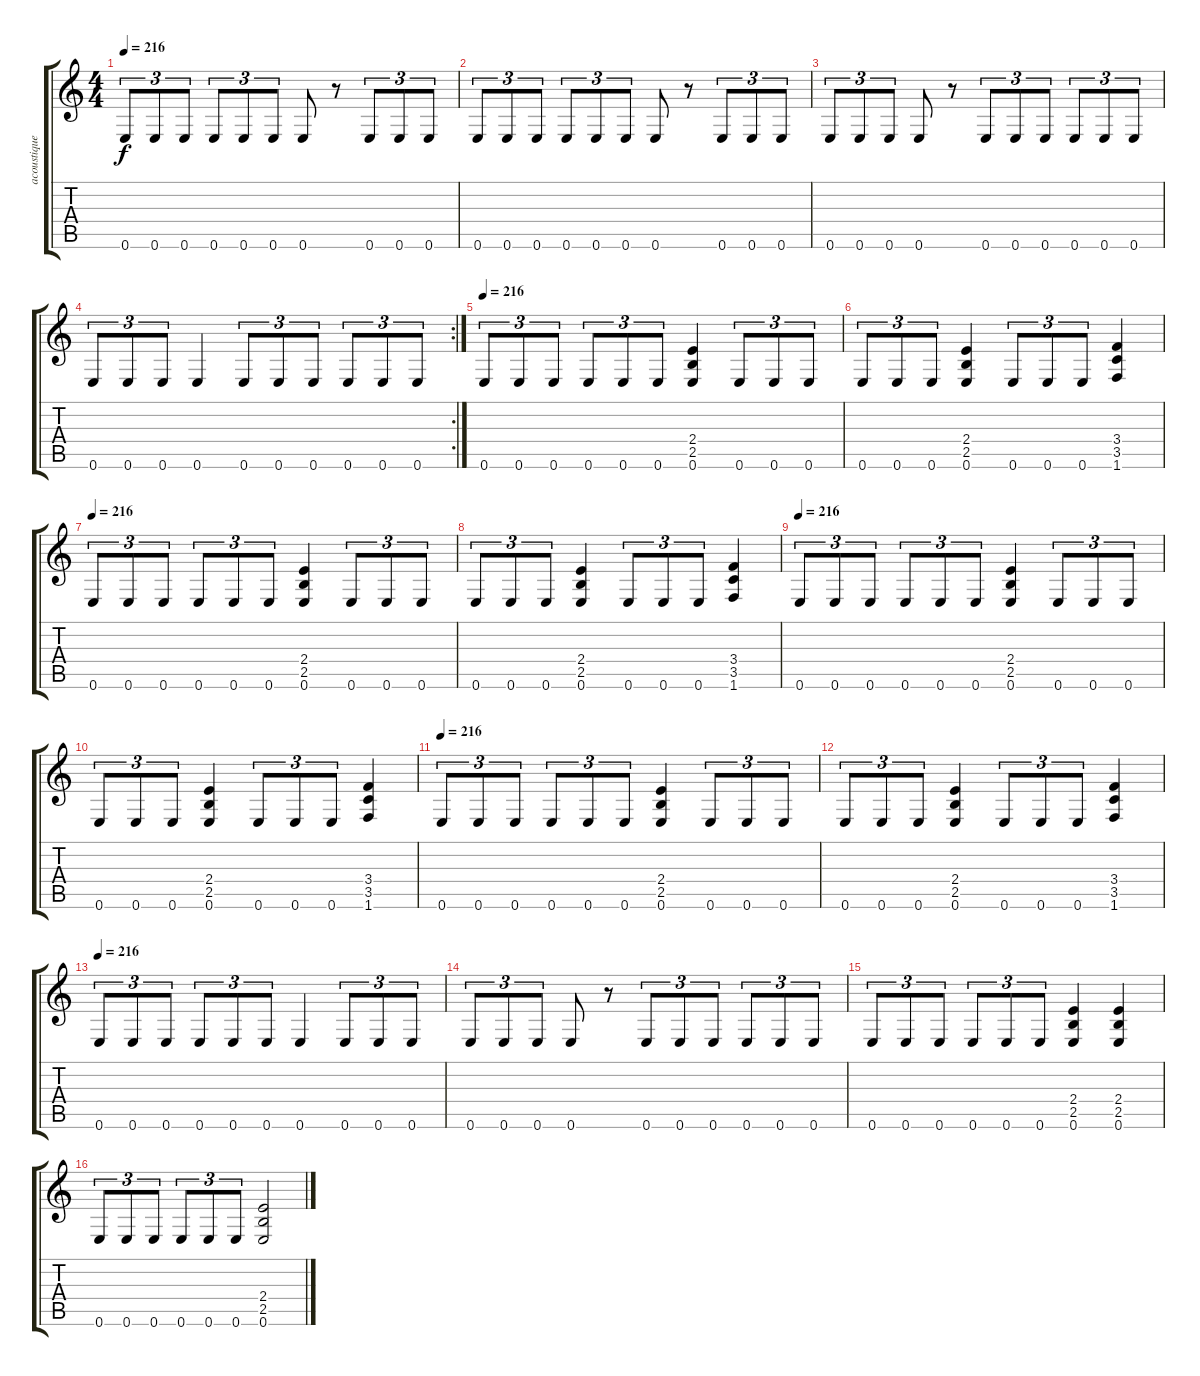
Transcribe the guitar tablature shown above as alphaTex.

\track ("acoustique 2" "acoustique") {instrument acousticguitarsteel}
\staff {score tabs}
\tuning (E4 B3 G3 D3 A2 E2) {hide}
\ts (4 4)
\tempo 216
\clef g2
\ks c
0.6.8{tu (3 2) dy f} 0.6.8{tu (3 2)} 0.6.8{tu (3 2)} 0.6.8{tu (3 2)} 0.6.8{tu (3 2)} 0.6.8{tu (3 2)} 0.6.8 r.8 0.6.8{tu (3 2)} 0.6.8{tu (3 2)} 0.6.8{tu (3 2)} |
0.6.8{tu (3 2)} 0.6.8{tu (3 2)} 0.6.8{tu (3 2)} 0.6.8{tu (3 2)} 0.6.8{tu (3 2)} 0.6.8{tu (3 2)} 0.6.8 r.8 0.6.8{tu (3 2)} 0.6.8{tu (3 2)} 0.6.8{tu (3 2)} |
0.6.8{tu (3 2)} 0.6.8{tu (3 2)} 0.6.8{tu (3 2)} 0.6.8 r.8 0.6.8{tu (3 2)} 0.6.8{tu (3 2)} 0.6.8{tu (3 2)} 0.6.8{tu (3 2)} 0.6.8{tu (3 2)} 0.6.8{tu (3 2)} |
\rc 2
0.6.8{tu (3 2)} 0.6.8{tu (3 2)} 0.6.8{tu (3 2)} 0.6.4 0.6.8{tu (3 2)} 0.6.8{tu (3 2)} 0.6.8{tu (3 2)} 0.6.8{tu (3 2)} 0.6.8{tu (3 2)} 0.6.8{tu (3 2)} |
\tempo 216
0.6.8{tu (3 2) volume 13 balance 8 instrument overdrivenguitar} 0.6.8{tu (3 2)} 0.6.8{tu (3 2)} 0.6.8{tu (3 2)} 0.6.8{tu (3 2)} 0.6.8{tu (3 2)} (2.4 2.5 0.6).4 0.6.8{tu (3 2)} 0.6.8{tu (3 2)} 0.6.8{tu (3 2)} |
0.6.8{tu (3 2)} 0.6.8{tu (3 2)} 0.6.8{tu (3 2)} (2.4 2.5 0.6).4 0.6.8{tu (3 2)} 0.6.8{tu (3 2)} 0.6.8{tu (3 2)} (3.4 3.5 1.6).4 |
\tempo 216
0.6.8{tu (3 2) volume 13 balance 8 instrument overdrivenguitar} 0.6.8{tu (3 2)} 0.6.8{tu (3 2)} 0.6.8{tu (3 2)} 0.6.8{tu (3 2)} 0.6.8{tu (3 2)} (2.4 2.5 0.6).4 0.6.8{tu (3 2)} 0.6.8{tu (3 2)} 0.6.8{tu (3 2)} |
0.6.8{tu (3 2)} 0.6.8{tu (3 2)} 0.6.8{tu (3 2)} (2.4 2.5 0.6).4 0.6.8{tu (3 2)} 0.6.8{tu (3 2)} 0.6.8{tu (3 2)} (3.4 3.5 1.6).4 |
\tempo 216
0.6.8{tu (3 2) volume 13 balance 8 instrument overdrivenguitar} 0.6.8{tu (3 2)} 0.6.8{tu (3 2)} 0.6.8{tu (3 2)} 0.6.8{tu (3 2)} 0.6.8{tu (3 2)} (2.4 2.5 0.6).4 0.6.8{tu (3 2)} 0.6.8{tu (3 2)} 0.6.8{tu (3 2)} |
0.6.8{tu (3 2)} 0.6.8{tu (3 2)} 0.6.8{tu (3 2)} (2.4 2.5 0.6).4 0.6.8{tu (3 2)} 0.6.8{tu (3 2)} 0.6.8{tu (3 2)} (3.4 3.5 1.6).4 |
\tempo 216
0.6.8{tu (3 2) volume 13 balance 8 instrument overdrivenguitar} 0.6.8{tu (3 2)} 0.6.8{tu (3 2)} 0.6.8{tu (3 2)} 0.6.8{tu (3 2)} 0.6.8{tu (3 2)} (2.4 2.5 0.6).4 0.6.8{tu (3 2)} 0.6.8{tu (3 2)} 0.6.8{tu (3 2)} |
0.6.8{tu (3 2)} 0.6.8{tu (3 2)} 0.6.8{tu (3 2)} (2.4 2.5 0.6).4 0.6.8{tu (3 2)} 0.6.8{tu (3 2)} 0.6.8{tu (3 2)} (3.4 3.5 1.6).4 |
\tempo 216
0.6.8{tu (3 2) volume 13 balance 8 instrument overdrivenguitar} 0.6.8{tu (3 2)} 0.6.8{tu (3 2)} 0.6.8{tu (3 2)} 0.6.8{tu (3 2)} 0.6.8{tu (3 2)} 0.6.4 0.6.8{tu (3 2)} 0.6.8{tu (3 2)} 0.6.8{tu (3 2)} |
0.6.8{tu (3 2)} 0.6.8{tu (3 2)} 0.6.8{tu (3 2)} 0.6.8 r.8 0.6.8{tu (3 2)} 0.6.8{tu (3 2)} 0.6.8{tu (3 2)} 0.6.8{tu (3 2)} 0.6.8{tu (3 2)} 0.6.8{tu (3 2)} |
0.6.8{tu (3 2)} 0.6.8{tu (3 2)} 0.6.8{tu (3 2)} 0.6.8{tu (3 2)} 0.6.8{tu (3 2)} 0.6.8{tu (3 2)} (2.4 2.5 0.6).4 (2.4 2.5 0.6).4 |
0.6.8{tu (3 2)} 0.6.8{tu (3 2)} 0.6.8{tu (3 2)} 0.6.8{tu (3 2)} 0.6.8{tu (3 2)} 0.6.8{tu (3 2)} (2.4 2.5 0.6).2
